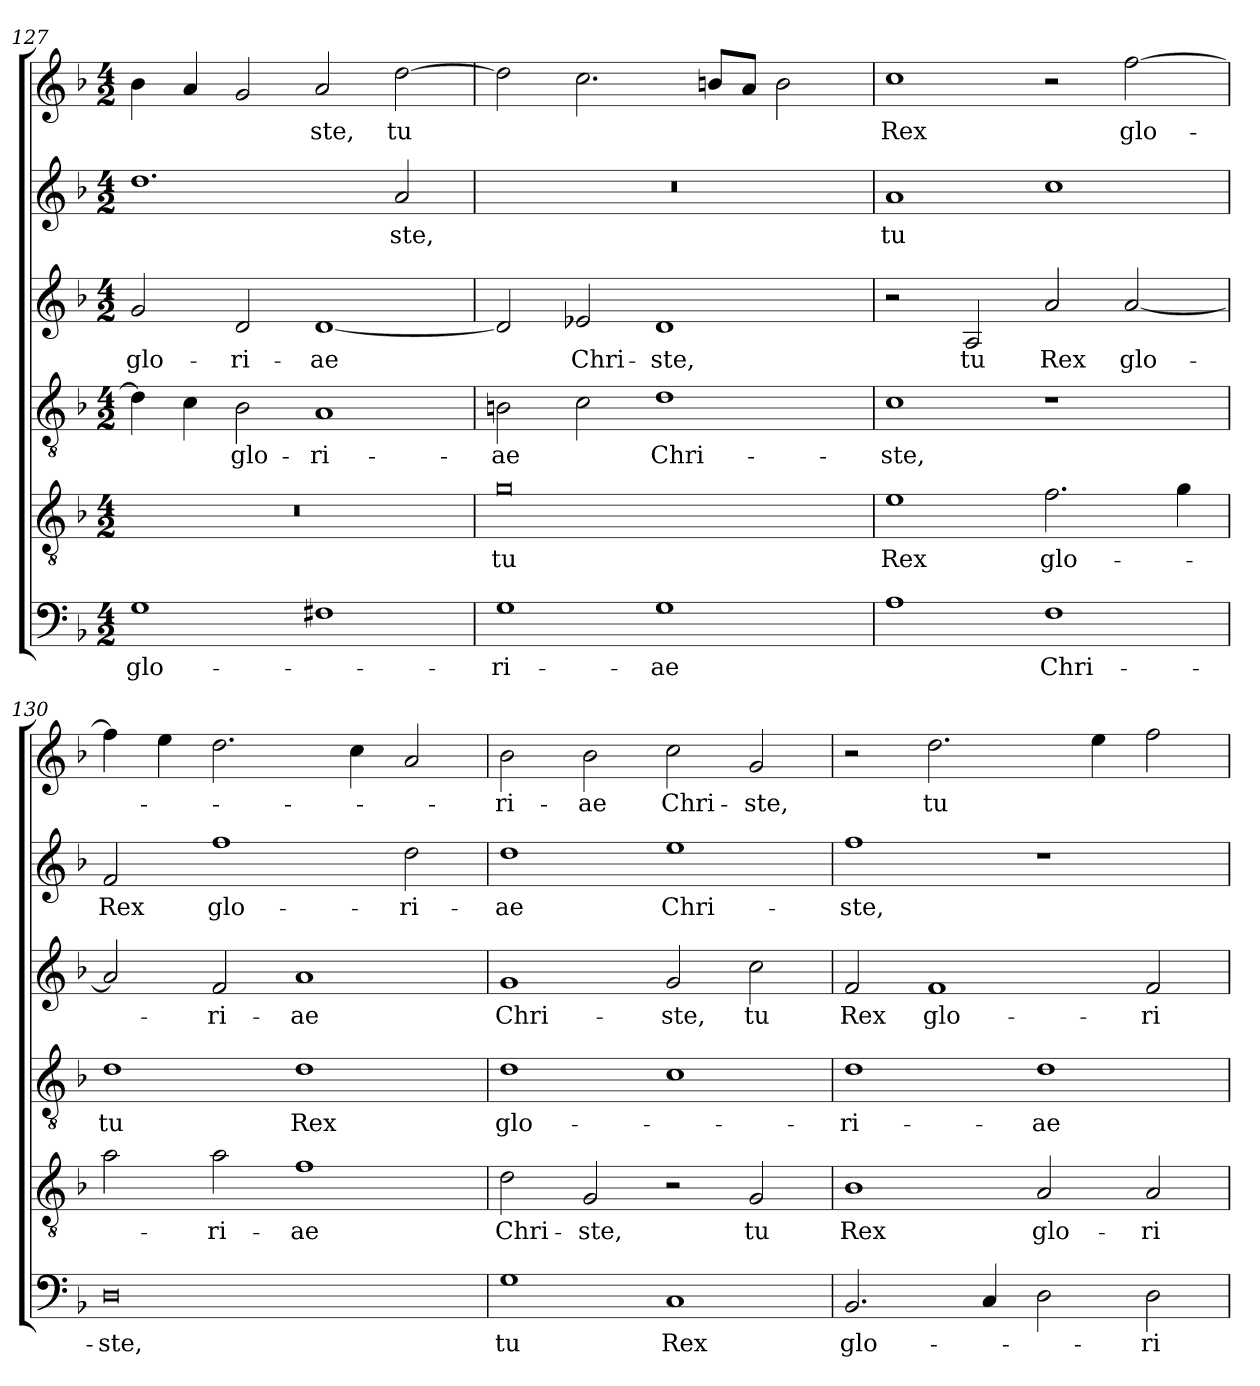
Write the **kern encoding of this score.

**kern	**text	**kern	**text	**kern	**text	**kern	**text	**kern	**text	**kern	**text
*part6	*part6	*part5	*part5	*part4	*part4	*part3	*part3	*part2	*part2	*part1	*part1
*staff6	*staff6	*staff5	*staff5	*staff4	*staff4	*staff3	*staff3	*staff2	*staff2	*staff1	*staff1
!!LO:LB:g=z
*clefF4	*	*clefGv2	*	*clefGv2	*	*clefG2	*	*clefG2	*	*clefG2	*
*k[b-]	*	*k[b-]	*	*k[b-]	*	*k[b-]	*	*k[b-]	*	*k[b-]	*
*F:	*	*F:	*	*F:	*	*F:	*	*F:	*	*F:	*
*M4/2	*	*M4/2	*	*M4/2	*	*M4/2	*	*M4/2	*	*M4/2	*
=127	=127	=127	=127	=127	=127	=127	=127	=127	=127	=127	=127
!	!LO:LY:b	!	!	!	!	!	!LO:LY:b	!	!	!	!
1G	glo-	0r	.	4d\]	.	2g/	glo-	1.dd	.	4b-\	.
.	.	.	.	4c\	.	.	.	.	.	4a/	.
!	!	!	!	!	!LO:LY:b	!	!LO:LY:b	!	!	!	!
.	.	.	.	2B-\	glo-	2d/	-ri-	.	.	2g/	.
!	!	!	!	!	!LO:LY:b	!	!LO:LY:b	!	!	!	!LO:LY:b
1F#X	.	.	.	1A	-ri-	[1d	-ae	.	.	2a/	-ste,
!	!	!	!	!	!	!	!	!	!LO:LY:b	!	!LO:LY:b
.	.	.	.	.	.	.	.	2a/	-ste,	[2dd\	tu
=128	=128	=128	=128	=128	=128	=128	=128	=128	=128	=128	=128
!	!LO:LY:b	!	!LO:LY:b	!	!LO:LY:b	!	!	!	!	!	!
1G	-ri-	0g	tu	2Bn\	-ae	2d/]	.	0r	.	2dd\]	.
!	!	!	!	!	!	!	!LO:LY:b	!	!	!	!
.	.	.	.	2c\	.	2e-X/	Chri-	.	.	2.cc\	.
!	!LO:LY:b	!	!	!	!LO:LY:b	!	!LO:LY:b	!	!	!	!
1G	-ae	.	.	1d	Chri-	1d	-ste,	.	.	.	.
.	.	.	.	.	.	.	.	.	.	8bn/L	.
.	.	.	.	.	.	.	.	.	.	8a/J	.
.	.	.	.	.	.	.	.	.	.	2b\	.
=129	=129	=129	=129	=129	=129	=129	=129	=129	=129	=129	=129
!	!	!	!LO:LY:b	!	!LO:LY:b	!	!	!	!LO:LY:b	!	!LO:LY:b
1A	.	1e	Rex	1c	-ste,	2r	.	1a	tu	1cc	Rex
!	!	!	!	!	!	!	!LO:LY:b	!	!	!	!
.	.	.	.	.	.	2A/	tu	.	.	.	.
!	!LO:LY:b	!	!LO:LY:b	!	!	!	!LO:LY:b	!	!	!	!
1F	Chri-	2.f\	glo-	1r	.	2a/	Rex	1cc	.	2r	.
!	!	!	!	!	!	!	!LO:LY:b	!	!	!	!LO:LY:b
.	.	.	.	.	.	[2a/	glo-	.	.	[2ff\	glo-
.	.	4g\	.	.	.	.	.	.	.	.	.
=130	=130	=130	=130	=130	=130	=130	=130	=130	=130	=130	=130
!	!LO:LY:b	!	!	!	!LO:LY:b	!	!	!	!LO:LY:b	!	!
0D	-ste,	2a\	.	1d	tu	2a/]	.	2f/	Rex	4ff\]	.
.	.	.	.	.	.	.	.	.	.	4ee\	.
!	!	!	!LO:LY:b	!	!	!	!LO:LY:b	!	!LO:LY:b	!	!
.	.	2a\	-ri-	.	.	2f/	-ri-	1ff	glo-	2.dd\	.
!	!	!	!LO:LY:b	!	!LO:LY:b	!	!LO:LY:b	!	!	!	!
.	.	1f	-ae	1d	Rex	1a	-ae	.	.	.	.
.	.	.	.	.	.	.	.	.	.	4cc\	.
!	!	!	!	!	!	!	!	!	!LO:LY:b	!	!
.	.	.	.	.	.	.	.	2dd\	-ri-	2a/	.
!!LO:LB:g=z
=131	=131	=131	=131	=131	=131	=131	=131	=131	=131	=131	=131
!	!LO:LY:b	!	!LO:LY:b	!	!LO:LY:b	!	!LO:LY:b	!	!LO:LY:b	!	!LO:LY:b
1G	tu	2d\	Chri-	1d	glo-	1g	Chri-	1dd	-ae	2b-\	-ri-
!	!	!	!LO:LY:b	!	!	!	!	!	!	!	!LO:LY:b
.	.	2G/	-ste,	.	.	.	.	.	.	2b-\	-ae
!	!LO:LY:b	!	!	!	!	!	!LO:LY:b	!	!LO:LY:b	!	!LO:LY:b
1C	Rex	2r	.	1c	.	2g/	-ste,	1ee	Chri-	2cc\	Chri-
!	!	!	!LO:LY:b	!	!	!	!LO:LY:b	!	!	!	!LO:LY:b
.	.	2G/	tu	.	.	2cc\	tu	.	.	2g/	-ste,
=132	=132	=132	=132	=132	=132	=132	=132	=132	=132	=132	=132
!	!LO:LY:b	!	!LO:LY:b	!	!LO:LY:b	!	!LO:LY:b	!	!LO:LY:b	!	!
2.BB-/	glo-	1B-	Rex	1d	-ri-	2f/	Rex	1ff	-ste,	2r	.
!	!	!	!	!	!	!	!LO:LY:b	!	!	!	!LO:LY:b
.	.	.	.	.	.	1f	glo-	.	.	2.dd\	tu
4C/	.	.	.	.	.	.	.	.	.	.	.
!	!	!	!LO:LY:b	!	!LO:LY:b	!	!	!	!	!	!
2D\	.	2A/	glo-	1d	-ae	.	.	1r	.	.	.
.	.	.	.	.	.	.	.	.	.	4ee\	.
!	!LO:LY:b	!	!LO:LY:b	!	!	!	!LO:LY:b	!	!	!	!
2D\	-ri-	2A/	-ri-	.	.	2f/	-ri-	.	.	2ff\	.
=	=	=	=	=	=	=	=	=	=	=	=
*-	*-	*-	*-	*-	*-	*-	*-	*-	*-	*-	*-
